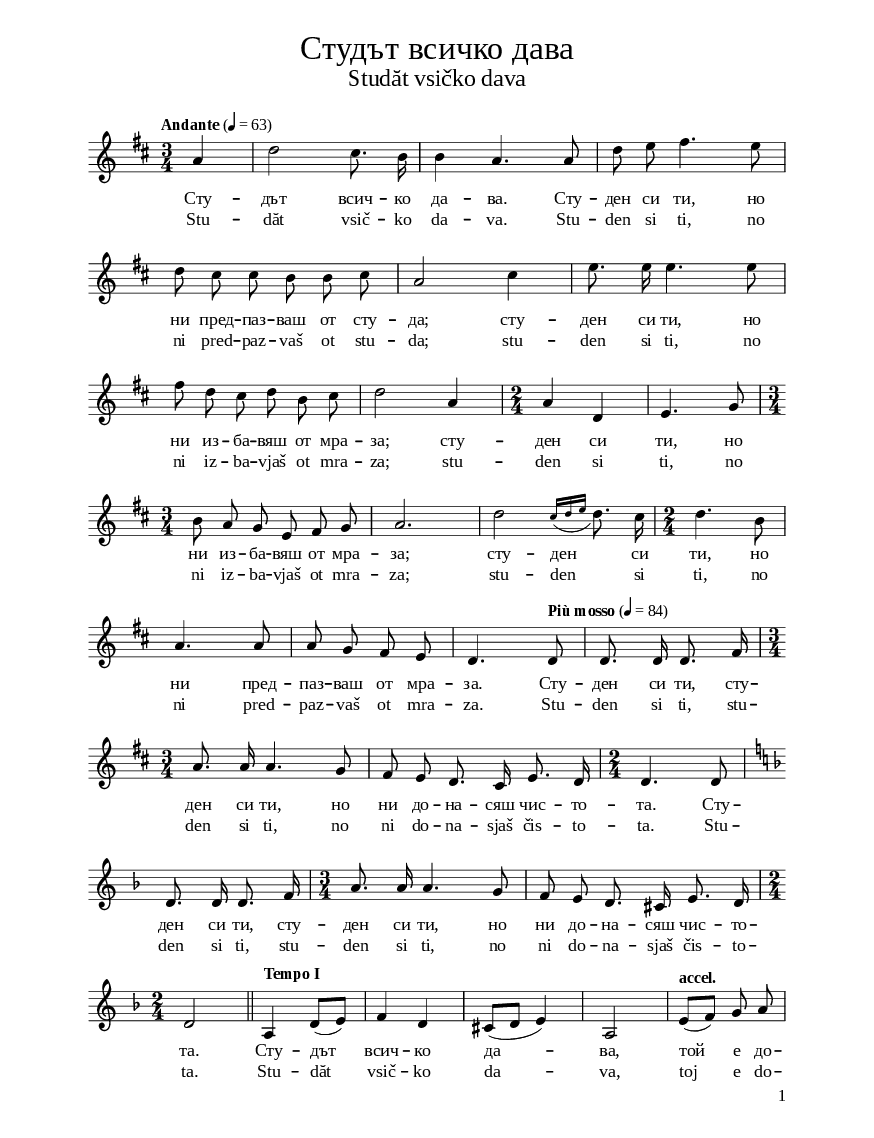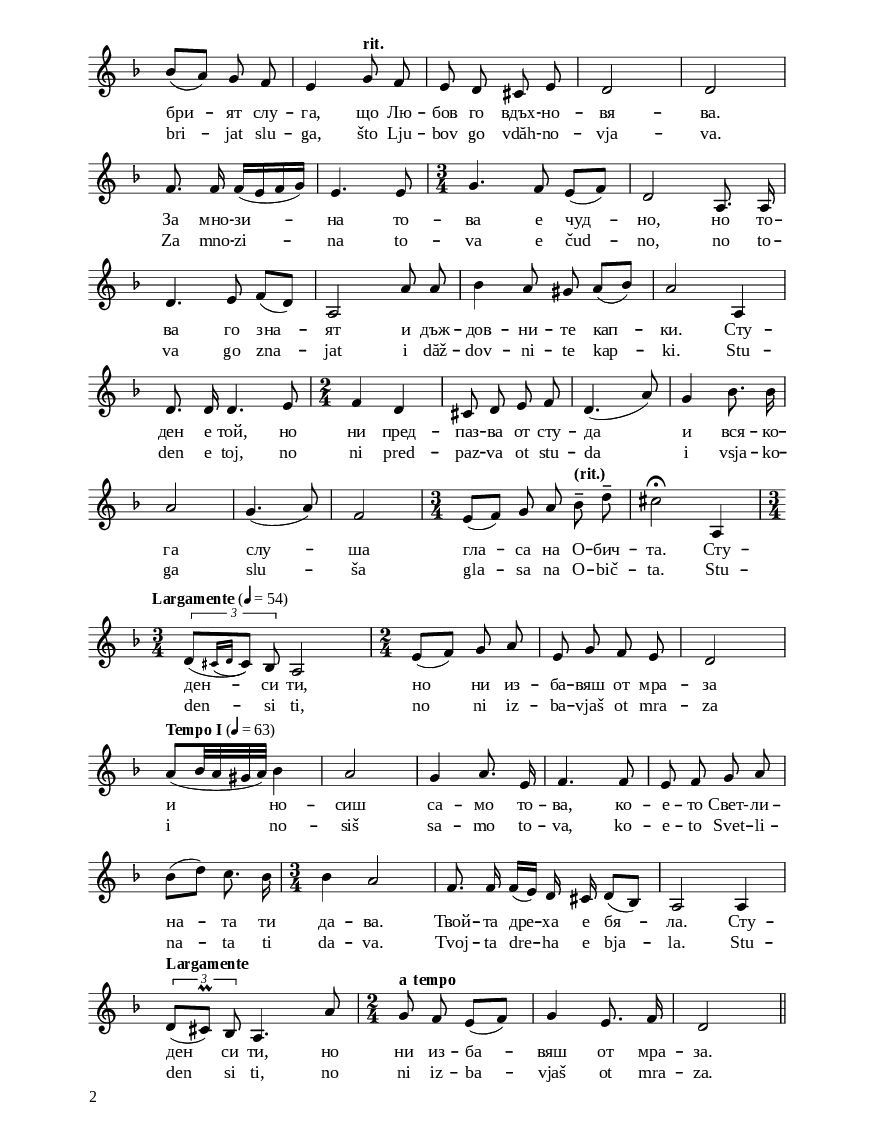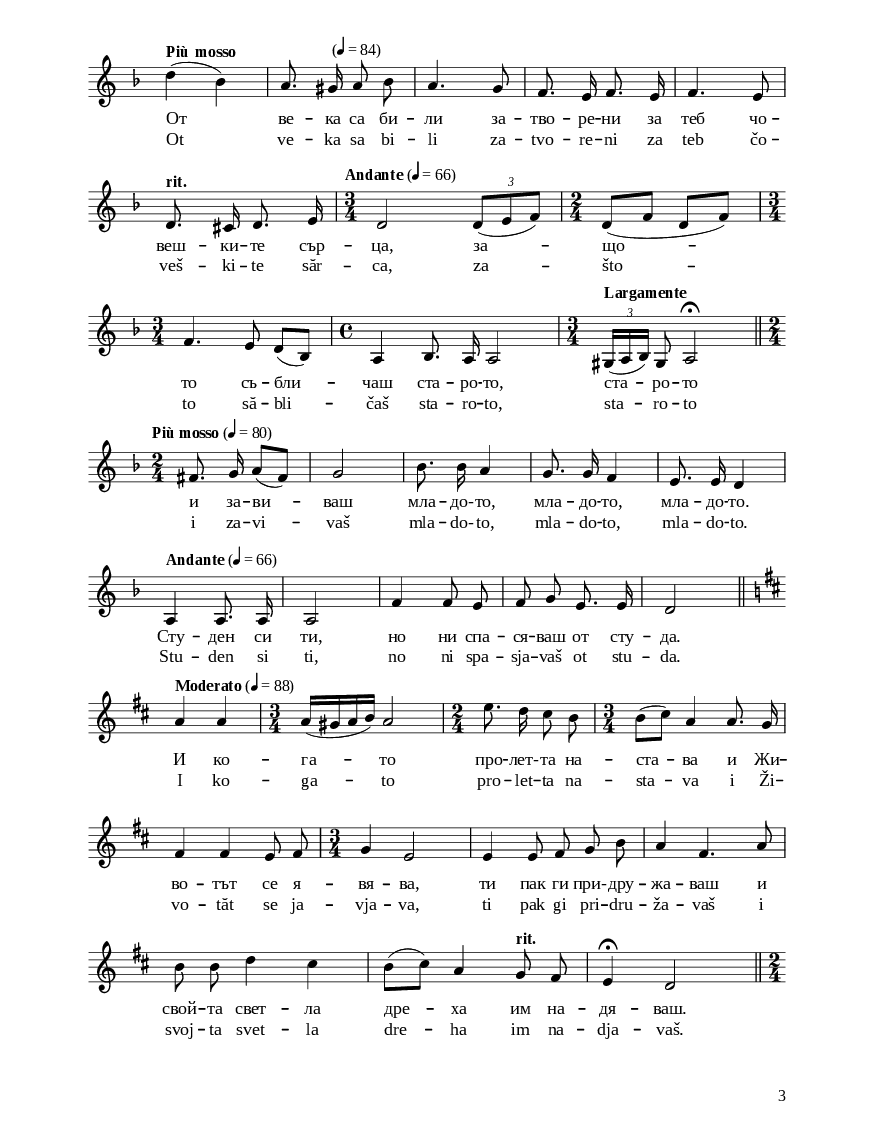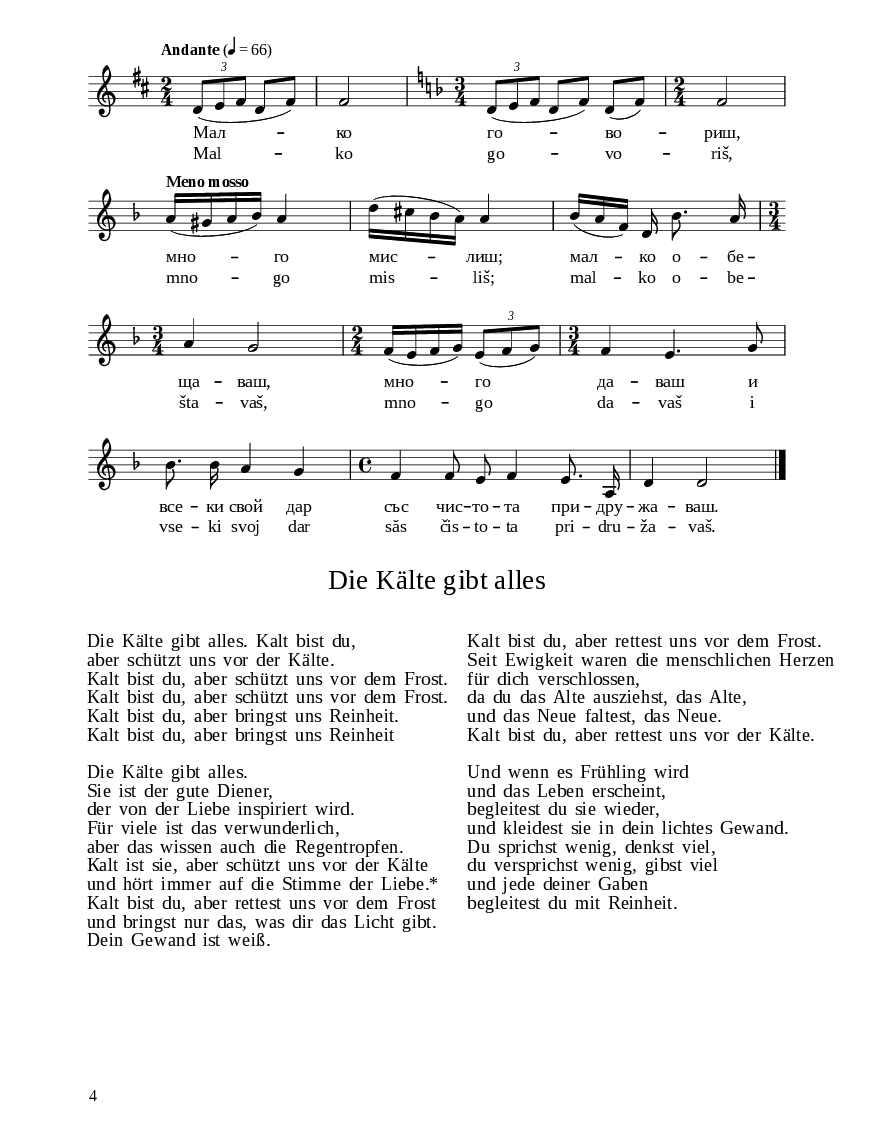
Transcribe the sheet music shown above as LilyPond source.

\version "2.24.1"

\include "include/globals.ily"

\bookpart {
  \label #'ref126
  \tocItem \markup "Студът всичко дава – Studăt vsičko dava"
  \include "include/bookpart-paper.ily"
  \score {
    \include "include/score-layout.ily"

    \new Voice \absolute {
      \clef treble
      \key d \major
      \time 3/4
      \tempoFunc "Andante" 4 "63"
      \autoBeamOff
      \partial 4
      a'4 | % 2
      d''2  cis''8.  b'16 | % 3
      b'4  a'4.  a'8 | % 4
      d''8  e''8  fis''4.  e''8
      \break | % 5
      d''8  cis''8  cis''8  b'8
      b'8  cis''8 | % 6
      a'2  cis''4 | % 7
      e''8.  e''16  e''4.  e''8
      \break | % 8
      fis''8  d''8  cis''8  d''8
      b'8  cis''8 | % 9
      d''2  a'4 |
      \time 2/4  |
      a'4  d'4 | % 11
      e'4.  g'8 \break | % 12
      \time 3/4  | % 12
      b'8  a'8  g'8  e'8  fis'8
      g'8 | % 13
      a'2. | % 14
      d''2 \grace {
        cis''16 ( [  d''16
        e''16 ]
      }
      d''8. )  cis''16 | % 15
      \time 2/4  | % 15
      d''4.  b'8 \break | % 16
      a'4.  a'8 | % 17
      a'8  g'8  fis'8  e'8 | % 18
      d'4. \tempoFunc "Più mosso" 4 "84" d'8 | % 19
      d'8.  d'16  d'8.  fis'16 \break |
      \time 3/4  |
      a'8.  a'16  a'4.  g'8 | % 21
      fis'8  e'8  d'8.  cis'16  e'8.
      d'16 | % 22
      \time 2/4  | % 22
      d'4.  d'8 \break | % 23
      \key d \minor d'8.  d'16  d'8.  f'16 | % 24
      \time 3/4  | % 24
      a'8.  a'16  a'4.  g'8 | % 25
      f'8  e'8  d'8.  cis'16  e'8.
      d'16  % 26
      \break | % 27
      \time 2/4  | % 26
      d'2 \bar "||"
      | % 27
      \tempo "Tempo I" a4  d'8 ( [  e'8 ) ] | % 28
      f'4  d'4 | % 29
      cis'8 ( [  d'8 ]  e'4 ) |
      a2 | % 31
      \tempo "accel." e'8 ( [ f'8 ) ]
      g'8  a'8 \break | % 32
      bes'8 ( [  a'8 ) ]  g'8  f'8 | % 33
      e'4  g'8 ^\markup{ \bold {rit.} }  f'8 | % 34
      e'8  d'8  cis'8  e'8 | % 35
      d'2 | % 36
      d'2 \break | % 37
      f'8.  f'16  f'16 ( [  e'16  f'16
      g'16 ) ] | % 38
      e'4.  e'8 | % 39
      \time 3/4  | % 39
      g'4.  f'8  e'8 ( [  f'8 ) ] |
      d'2  a8.  a16 \break | % 41
      d'4.  e'8  f'8 ( [  d'8 ) ] | % 42
      a2  a'8  a'8 | % 43
      bes'4  a'8  gis'8  a'8 ( [
      bes'8 ) ] | % 44
      a'2  a4 | % 45
      d'8.  d'16  d'4.  e'8 | % 46
      \time 2/4  | % 46
      f'4  d'4 | % 47
      cis'8  d'8  e'8  f'8 | % 48
      d'4. (  a'8 ) | % 49
      g'4  bes'8.  bes'16 \break |
      a'2 | % 51
      g'4. (  a'8 ) | % 52
      f'2 | % 53
      \time 3/4  | % 53
      e'8 ( [  f'8 ) ]  g'8  a'8
      bes'8 -- ^\markup{ \bold {(rit.)} }  d''8 -- | % 54
      cis''2 ^\fermata  a4 \time 3/4 \break | % 55

      \tempoFunc "Largamente" 4 "54"
      \times 2/3  {
        d'8[ \=1( \grace { cis'16 \=2([ d'16 ]}  cis'8 \=1)\=2)] bes8
      }
      a2 | % 56
      \time 2/4  | % 56
      e'8 ( [  f'8 ) ]  g'8  a'8  | % 57
      e'8  g'8  f'8  e'8 | % 58
      d'2 \break | % 59
      \tempoFunc "Tempo I" 4 "63"
      a'8 ( [  bes'32  a'32  gis'32
      a'32 ) ]  bes'4 |
      a'2 | % 61
      g'4  a'8.  e'16 | % 62
      f'4.  f'8 | % 63
      e'8  f'8  g'8  a'8 \break | % 64
      bes'8 ( [  d''8 ) ]  c''8.
      bes'16 | % 65
      \time 3/4  | % 65
      bes'4  a'2 | % 66
      f'8.  f'16  f'16 ( [  e'16 ) ]
      d'16  cis'16  d'8 ( [  bes8 ) ] | % 67
      a2  a4 \break | % 68
     
      \times 2/3  {
        d'8 ( [ ^\markup{ \bold {Largamente} }  cis'8\prall ) ]
        bes8
      }
      a4. a'8
      | % 69
      \time 2/4  | % 69
      g'8 ^\markup{ \bold {a tempo} }  f'8  e'8 ( [
      f'8 ) ] |
      g'4  e'8.  f'16 | % 71
      d'2 \bar "||"
      \break | % 72

      d''4 ( ^\markup{ \bold {Più mosso} }  bes'4 ) | % 73
      a'8. \tempoFunc "" 4 "84"  gis'16  a'8  bes'8
      | % 74
      a'4.  g'8 | % 75
      f'8.  e'16  f'8.  e'16 | % 76
      f'4.  e'8 \break | % 77
      d'8. ^\markup{ \bold {rit.} }  cis'16  d'8.
      e'16 | % 78
      \time 3/4  | % 78
      \tempoFunc "Andante" 4 "66" d'2
      \times 2/3  {
        d'8 ( [  e'8  f'8 ) ]
      }
      | % 79
      \time 2/4  | % 79
      d'8 ( [  f'8 ]  d'8 [  f'8 ) ] \break |
      \time 3/4  |
      f'4.  e'8  d'8 ( [  bes8 ) ] | % 81
      \time 4/4  | % 81
      a4  bes8.  a16  a2 | % 82
      \time 3/4  | % 82
      \times 2/3  {
        gis16 ( [ ^\markup{ \bold {Largamente} }  a16
        bes16 )]
      }
      gis8  a2 ^\fermata \bar "||"
      \break | % 83
      \time 2/4  | % 83
      \tempoFunc "Più mosso" 4 "80" fis'8.  g'16  a'8 ( [
      fis'8 ) ] | % 84
      g'2 | % 85
      bes'8.  bes'16  a'4 | % 86
      g'8.  g'16  f'4 | % 87
      e'8.
      e'16
      d'4

      \stemNeutral
      \break | % 88
      \tempoFunc "Andante" 4 "66" a4  a8.  a16 | % 89
      a2 |
      f'4  f'8  e'8 | % 91
      f'8  g'8  e'8.  e'16 | % 92
      d'2 \bar "||"
      \break | % 93

      \key d \major | % 93
      \tempoFunc "Moderato" 4 "88" a'4  a'4 | % 94
      \time 3/4  | % 94
      a'16 ( [  gis'16  a'16  b'16 ) ]
      a'2 | % 95
      \time 2/4  | % 95
      e''8.  d''16  cis''8  b'8 | % 96
      \time 3/4  | % 96
      b'8 ( [  cis''8 ) ]  a'4  a'8.
      g'16 \break | % 97
      fis'4  fis'4  e'8  fis'8 | % 98
      \time 3/4 g'4  e'2 | % 99
      e'4  e'8  fis'8  g'8  b'8
      |
      a'4  fis'4.  a'8  \break | % 101
      b'8  b'8  d''4  cis''4 | % 102
      b'8 ( [  cis''8 ) ]  a'4  g'8
      ^\markup{ \bold {rit.} }  fis'8 | % 103
      | % 103
      e'4 ^\fermata  d'2 \bar "||" |
      \break % 104

      \time 2/4
      % 104
      \tempoFunc "Andante" 4 "66"
      \times 2/3  {
        d'8 ( [  e'8  fis'8 ]
      }

      %\once \override TextScript.extra-offset = #'(-1 . 1)
      d'8

      [  fis'8 ) ] | % 105
      fis'2 | % 106
      \key d \minor
      \time 3/4  | % 106

      \times 2/3  {
        d'8 ( [  e'8  f'8 ]
      }
      d'8 [  f'8 ) ]  d'8 ( [  f'8 ) ] | % 107
      \time 2/4  | % 107
      f'2 \break | % 108

      \tempo "Meno mosso" a'16 ( [  gis'16  a'16  bes'16 ) ]
      a'4 | % 109
      d''16 ( [  cis''16  bes'16  a'16
      ) ]  a'4 |
      bes'16 ( [  a'16  f'16 )]  d'16
      bes'8.  a'16 \break | % 111
      \time 3/4  | % 111
      a'4 g'2 | % 112
      \time 2/4  | % 112
      f'16 ( [  e'16  f'16  g'16 ) ]

      \times 2/3  {
        e'8 ( [  f'8  g'8 ) ]
      }
      | % 113
      \time 3/4  | % 113
      f'4  e'4.  g'8 \break | % 114
      bes'8.  bes'16  a'4  g'4 | % 115
      \time 4/4  | % 115
      f'4  f'8  e'8  f'4  e'8.
      a16 | % 116
      
      d'4  d'2 \bar "|."

    }

    \addlyrics {
      Сту -- дът всич -- ко да -- ва. Сту
      -- ден си ти, но ни пред -- паз --
      ваш от сту -- да; сту -- ден си
      ти, но ни из -- ба -- вяш от мра
      -- за; сту -- ден си ти, но ни из
      -- ба -- вяш от мра -- за; сту -- ден
      си ти, но ни пред --
      паз -- ваш от мра -- за. Сту -- ден
      си ти, сту -- ден си ти, но ни
      до -- на -- сяш чис -- то -- та. Сту
      -- ден си ти, сту -- ден си ти,
      но ни до -- на -- сяш чис -- то --
      та. Сту -- дът  всич -- ко да
      --  ва, той  е до -- бри
      -- ят слу -- га, що Лю -- бов го
      вдъх -- но -- вя -- ва. За мно -- зи
      --   на то -- ва е чуд
      -- но, но то -- ва го зна --
      ят и дъж -- дов -- ни -- те кап
      -- ки. Сту -- ден е той, но ни
      пред -- паз -- ва от сту -- да
      и вся -- ко -- га слу -- ша гла
      -- са на О -- бич -- та. Сту --
      ден  --   си ти, но  ни
      из -- ба -- вяш от мра -- за и
      но -- сиш са -- мо
      то -- ва, ко -- е -- то "Свет-" -- ли --
      на -- та ти да -- ва. Твой -- та
      дре  -- ха е бя -- ла. Сту --
      ден  си ти, но ни из -- ба
      -- вяш от мра -- за. От  ве --
      ка са би -- ли за -- тво -- ре --
      ни за теб чо -- веш -- ки -- те
      сър -- ца, за --  що --
      то съ -- бли -- чаш ста --
      ро -- то, ста --  ро -- то и
      за -- ви -- ваш мла -- "до-" -- то,
      мла -- до -- то, мла -- до -- то. Сту --
      ден си ти, но ни спа -- ся -- ваш
      от сту -- да. И ко -- га --
      то про -- "лет-" -- та на -- ста
      -- ва и Жи -- во -- тът се я --
      вя -- ва, ти пак ги "при-" -- дру --
      жа -- ваш и свой -- та свет -- ла
      дре -- ха им на -- дя -- ваш.
      Мал --  ко го --
      во -- риш, мно --
      го мис --   лиш;
      мал -- ко о -- бе -- ща -- ваш,
      мно --   го   да --
      ваш и все -- ки свой дар със
      чис -- то -- та при -- дру -- жа --
      ваш.}
      \addlyrics {
        Stu -- dăt vsič -- ko da -- va. Stu
        -- den si ti, no ni pred -- paz --
        vaš ot stu -- da; stu -- den si
        ti, no ni iz -- ba -- vjaš ot mra
        -- za; stu -- den si ti, no ni iz
        -- ba -- vjaš ot mra -- za; stu -- den
        si ti, no ni pred --
        paz -- vaš ot mra -- za. Stu -- den
        si ti, stu -- den si ti, no ni
        do -- na -- sjaš čis -- to -- ta. Stu
        -- den si ti, stu -- den si ti,
        no ni do -- na -- sjaš čis -- to --
        ta. Stu -- dăt  vsič -- ko da
        --  va, toj  e do -- bri
        -- jat slu -- ga, što Lju -- bov go
        vdăh -- no -- vja -- va. Za mno -- zi
        --   na to -- va e čud
        -- no, no to -- va go zna --
        jat i dăž -- dov -- ni -- te kap
        -- ki. Stu -- den e toj, no ni
        pred -- paz -- va ot stu -- da
        i vsja -- ko -- ga slu -- ša gla
        -- sa na O -- bič -- ta. Stu --
        den  --   si ti, no  ni
        iz -- ba -- vjaš ot mra -- za i
        no -- siš sa -- mo
        to -- va, ko -- e -- to Svet -- li --
        na -- ta ti da -- va. Tvoj -- ta
        dre  -- ha e bja -- la. Stu --
        den  si ti, no ni iz -- ba
        -- vjaš ot mra -- za. Ot  ve --
        ka sa bi -- li za -- tvo -- re --
        ni za teb čo -- veš -- ki -- te
        săr -- ca, za --  što --
        to să -- bli -- čaš sta --
        ro -- to, sta --  ro -- to i
        za -- vi -- vaš mla -- "do-" -- to,
        mla -- do -- to, mla -- do -- to. Stu --
        den si ti, no ni spa -- sja -- vaš
        ot stu -- da. I ko -- ga --
        to pro -- let -- ta na -- sta
        -- va i Ži -- vo -- tăt se ja --
        vja -- va, ti pak gi pri -- dru --
        ža -- vaš i svoj -- ta svet -- la
        dre -- ha im na -- dja -- vaš.
        Mal --  ko go --
        vo -- riš, mno --
        go mis --   liš;
        mal -- ko o -- be -- šta -- vaš,
        mno --   go   da --
        vaš i vse -- ki svoj dar săs
        čis -- to -- ta pri -- dru -- ža --
        vaš.}

        \header {
          title = \titleFunc "Студът всичко дава" "Studăt vsičko dava"
        }

        \midi{}

      } % score




      % include foreign translation(s) of the song
      \version "2.24.0"

\markup \fill-line { \fontsize #deTitleFontSize "Die Kälte gibt alles" }
 \markup \null
 \markup \null
\markup \fontsize #+1.7 {
  \hspace #-2
  \vspace #1
  \override #'(baseline-skip . 1.8)


  \column {
   \line { " "  Die Kälte gibt alles. Kalt bist du,}

    \line { " " aber schützt uns vor der Kälte.}

    \line { " " Kalt bist du, aber schützt uns vor dem Frost.}
    
    \line { " "  Kalt bist du, aber schützt uns vor dem Frost.}

    \line { " "  Kalt bist du, aber bringst uns Reinheit.}

   \line { " "   Kalt bist du, aber bringst uns Reinheit}

   \line { " "  }
      

   \line { " "  Die Kälte gibt alles.}

   \line { " "  Sie ist der gute Diener,}

    \line { " " der von der Liebe inspiriert wird.}

   \line { " "  Für viele ist das verwunderlich,}

    \line { " " aber das wissen auch die Regentropfen.}

    \line { " "  Кalt ist sie, aber schützt uns vor der Kälte}

    \line { " " und hört immer auf die Stimme der Liebe.*}

    \line { " "  Kalt bist du, aber rettest uns vor dem Frost}

    \line { " " und bringst nur das, was dir das Licht gibt.}

    \line { " " Dein Gewand ist weiß.}

   

  }
  
  
     \override #'(baseline-skip . 1.8)
    \column {
 
  
    \line { " " Kalt bist du, aber rettest uns vor dem Frost.}

    \line { " " Seit Ewigkeit waren die menschlichen Herzen }
            
       \line { " "  für dich verschlossen,}

    \line { " " da du das Alte ausziehst, das Alte, }
            
        \line { " " und das Neue faltest, das Neue.}

    \line { " "  Kalt bist du, aber rettest uns vor der Kälte.}

 
    
      \line { " "  }

    \line { " " Und wenn es Frühling wird}

    \line { " " und das Leben erscheint,}

    \line { " " begleitest du sie wieder,}

    \line { " " und kleidest sie in dein lichtes Gewand.}

    \line { " " Du sprichst wenig, denkst viel,}

    \line { " " du versprichst wenig, gibst viel}

    \line { " " und jede deiner Gaben }
            
       \line { " "  begleitest du mit Reinheit.}

  }
}


    } % bookpart
